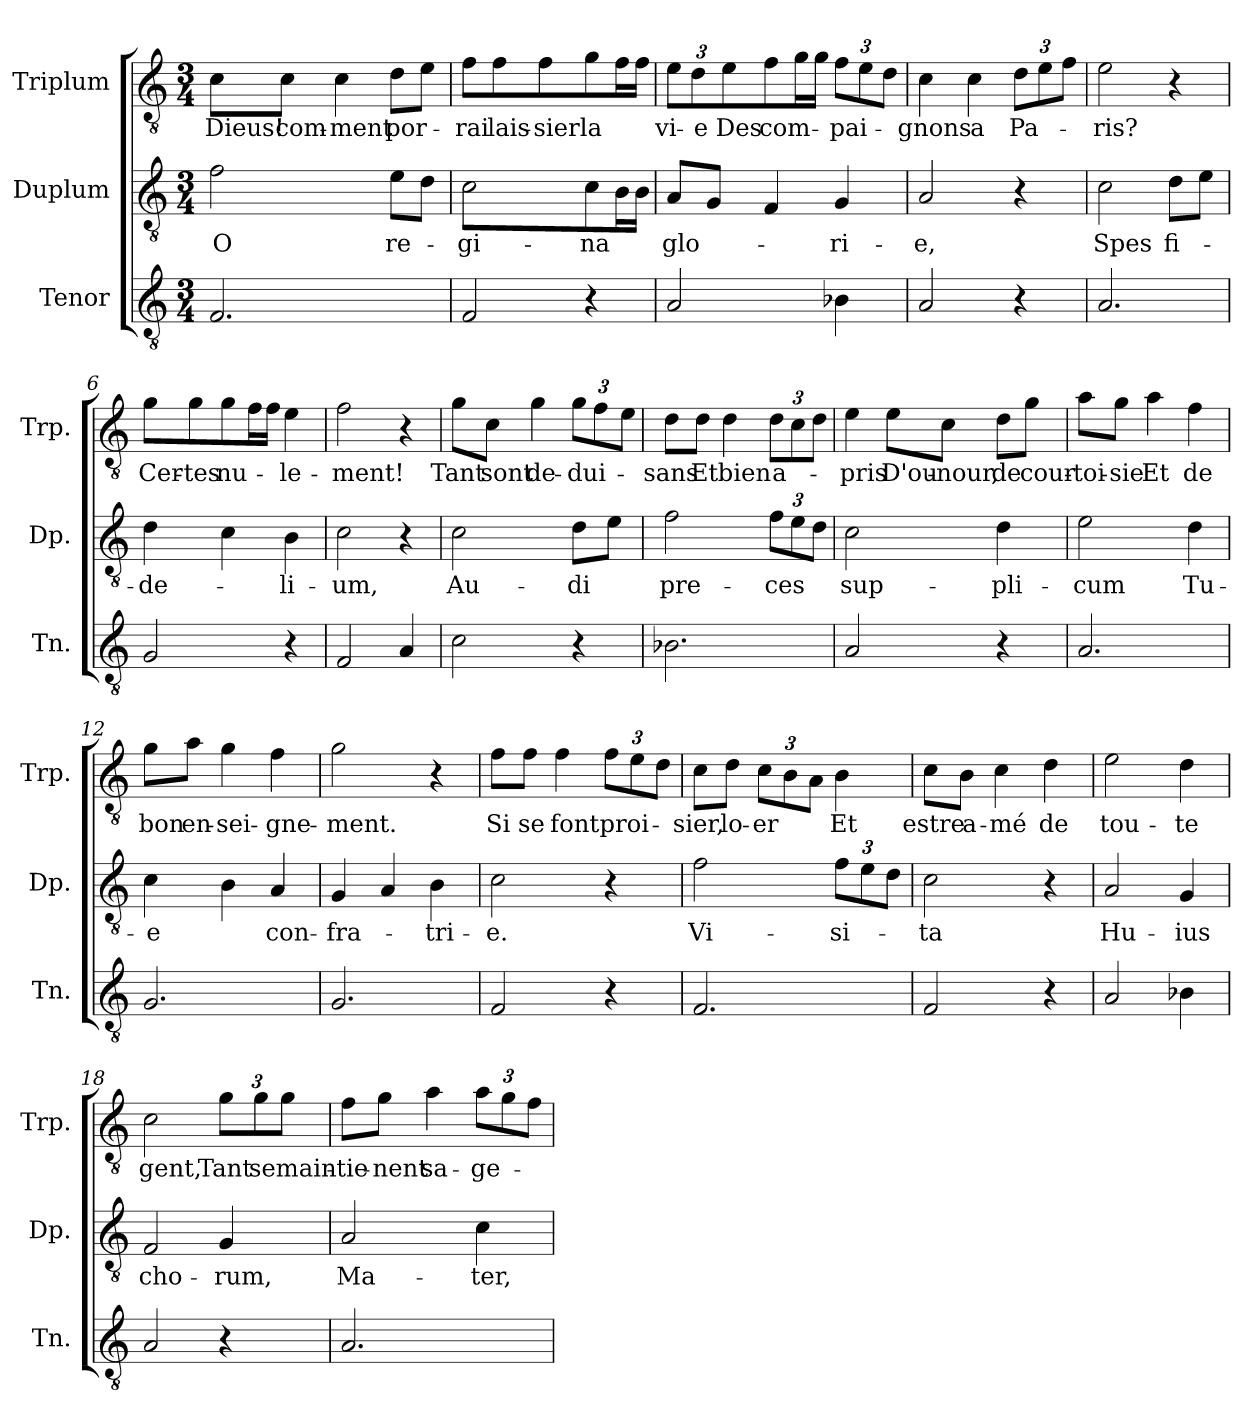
**kern	**kern	**text	**kern	**text
*part3	*part2	*part2	*part1	*part1
*staff3	*staff2	*staff2	*staff1	*staff1
*I"Tenor	*I"Duplum	*	*I"Triplum	*
*I'Tn.	*I'Dp.	*	*I'Trp.	*
*clefGv2	*clefGv2	*	*clefGv2	*
*k[]	*k[]	*	*k[]	*
*M3/4	*M3/4	*	*M3/4	*
=1	=1	=1	=1	=1
!	!	!LO:LY:b	!	!LO:LY:b
2.F/	2f\	O	8c\L	Dieus!
!	!	!	!	!LO:LY:b
.	.	.	8c\J	com-
!	!	!	!	!LO:LY:b
.	.	.	4c\	-ment
!	!	!LO:LY:b	!	!LO:LY:b
.	8e\L	re-	8d\L	por-
.	8d\J	.	8e\J	.
=2	=2	=2	=2	=2
!	!	!LO:LY:b	!	!LO:LY:b
2F/	2c\	-gi-	8f\L	-rai
!	!	!	!	!LO:LY:b
.	.	.	8f\J	lais-
!	!	!	!	!LO:LY:b
.	.	.	4f\	-sier
!	!	!LO:LY:b	!	!LO:LY:b
4r	8c\L	-na	8g\L	la
*	*tremolo	*	*	*
*	*	*	*tremolo	*
.	16B\	.	16f\	.
.	16B\JJ	.	16f\JJ	.
*	*	*	*Xtremolo	*
*	*Xtremolo	*	*	*
=3	=3	=3	=3	=3
!	!	!LO:LY:b	!	!
*	*	*	*Xbrackettup	*
!	!	!	!	!LO:LY:b
2A/	8A/L	glo-	12e\L	vi-
!	!	!	!	!LO:LY:b
.	.	.	12d\	-e
.	8G/J	.	.	.
!	!	!	!	!LO:LY:b
.	.	.	12e\J	Des
!	!	!	!	!LO:LY:b
.	4F/	.	8f\L	com-
*	*	*	*tremolo	*
.	.	.	16g\	.
.	.	.	16g\JJ	.
*	*	*	*Xtremolo	*
!	!	!LO:LY:b	!	!LO:LY:b
4B-X\	4G/	-ri-	12f\L	-pai-
.	.	.	12e\	.
.	.	.	12d\J	.
=4	=4	=4	=4	=4
!	!	!LO:LY:b	!	!LO:LY:b
2A/	2A/	-e,	4c\	-gnons
!	!	!	!	!LO:LY:b
.	.	.	4c\	a
!	!	!	!	!LO:LY:b
4r	4r	.	12d\L	Pa-
.	.	.	12e\	.
.	.	.	12f\J	.
=5	=5	=5	=5	=5
!	!	!LO:LY:b	!	!LO:LY:b
2.A/	2c\	Spes	2e\	-ris?
!	!	!LO:LY:b	!	!
.	8d\L	fi-	4r	.
.	8e\J	.	.	.
!!LO:LB:g=z
=6	=6	=6	=6	=6
!	!	!LO:LY:b	!	!LO:LY:b
2G/	4d\	-de-	8g\L	Cer-
!	!	!	!	!LO:LY:b
.	.	.	8g\J	-tes
!	!	!	!	!LO:LY:b
.	4c\	.	8g\L	nu-
*	*	*	*tremolo	*
.	.	.	16f\	.
.	.	.	16f\JJ	.
*	*	*	*Xtremolo	*
!	!	!LO:LY:b	!	!LO:LY:b
4r	4B\	-li-	4e\	-le-
=7	=7	=7	=7	=7
!	!	!LO:LY:b	!	!LO:LY:b
2F/	2c\	-um,	2f\	-ment!
4A/	4r	.	4r	.
=8	=8	=8	=8	=8
!	!	!LO:LY:b	!	!LO:LY:b
2c\	2c\	Au-	8g\L	Tant
!	!	!	!	!LO:LY:b
.	.	.	8c\J	sont
!	!	!	!	!LO:LY:b
.	.	.	4g\	de-
!	!	!LO:LY:b	!	!LO:LY:b
4r	8d\L	-di	12g\L	-dui-
.	.	.	12f\	.
.	8e\J	.	.	.
.	.	.	12e\J	.
=9	=9	=9	=9	=9
!	!	!LO:LY:b	!	!LO:LY:b
2.B-X\	2f\	pre-	8d\L	-sans
!	!	!	!	!LO:LY:b
.	.	.	8d\J	Et
!	!	!	!	!LO:LY:b
.	.	.	4d\	bien
*	*Xbrackettup	*	*	*
!	!	!LO:LY:b	!	!LO:LY:b
.	12f\L	-ces	12d\L	a-
.	12e\	.	12c\	.
.	12d\J	.	12d\J	.
=10	=10	=10	=10	=10
!	!	!LO:LY:b	!	!LO:LY:b
2A/	2c\	sup-	4e\	-pris
!	!	!	!	!LO:LY:b
.	.	.	8e\L	D'ou-
!	!	!	!	!LO:LY:b
.	.	.	8c\J	-nour,
!	!	!LO:LY:b	!	!LO:LY:b
4r	4d\	-pli-	8d\L	de
!	!	!	!	!LO:LY:b
.	.	.	8g\J	cour-
!!LO:LB:g=z
=11	=11	=11	=11	=11
!	!	!LO:LY:b	!	!LO:LY:b
2.A/	2e\	-cum	8a\L	-toi-
!	!	!	!	!LO:LY:b
.	.	.	8g\J	-sie
!	!	!	!	!LO:LY:b
.	.	.	4a\	Et
!	!	!LO:LY:b	!	!LO:LY:b
.	4d\	Tu-	4f\	de
=12	=12	=12	=12	=12
!	!	!LO:LY:b	!	!LO:LY:b
2.G/	4c\	-e	8g\L	bon
!	!	!	!	!LO:LY:b
.	.	.	8a\J	en-
!	!	!	!	!LO:LY:b
.	4B\	.	4g\	-sei-
!	!	!LO:LY:b	!	!LO:LY:b
.	4A/	con-	4f\	-gne-
=13	=13	=13	=13	=13
!	!	!LO:LY:b	!	!LO:LY:b
2.G/	4G/	-fra-	2g\	-ment.
.	4A/	.	.	.
!	!	!LO:LY:b	!	!
.	4B\	-tri-	4r	.
=14	=14	=14	=14	=14
!	!	!LO:LY:b	!	!LO:LY:b
2F/	2c\	-e.	8f\L	Si
!	!	!	!	!LO:LY:b
.	.	.	8f\J	se
!	!	!	!	!LO:LY:b
.	.	.	4f\	font
!	!	!	!	!LO:LY:b
4r	4r	.	12f\L	proi-
.	.	.	12e\	.
.	.	.	12d\J	.
=15	=15	=15	=15	=15
!	!	!LO:LY:b	!	!LO:LY:b
2.F/	2f\	Vi-	8c\L	-sier,
!	!	!	!	!LO:LY:b
.	.	.	8d\J	lo-
!	!	!	!	!LO:LY:b
.	.	.	12c\L	-er
.	.	.	12B\	.
.	.	.	12A\J	.
!	!	!LO:LY:b	!	!LO:LY:b
.	12f\L	-si-	4B\	Et
.	12e\	.	.	.
.	12d\J	.	.	.
=16	=16	=16	=16	=16
!	!	!LO:LY:b	!	!LO:LY:b
2F/	2c\	-ta	8c\L	estre
!	!	!	!	!LO:LY:b
.	.	.	8B\J	a-
!	!	!	!	!LO:LY:b
.	.	.	4c\	-mé
!	!	!	!	!LO:LY:b
4r	4r	.	4d\	de
=17	=17	=17	=17	=17
!	!	!LO:LY:b	!	!LO:LY:b
2A/	2A/	Hu-	2e\	tou-
!	!	!LO:LY:b	!	!LO:LY:b
4B-X\	4G/	-ius	4d\	-te
!!LO:LB:g=z
=18	=18	=18	=18	=18
!	!	!LO:LY:b	!	!LO:LY:b
2A/	2F/	cho-	2c\	gent,
!	!	!LO:LY:b	!	!LO:LY:b
4r	4G/	-rum,	12g\L	Tant
!	!	!	!	!LO:LY:b
.	.	.	12g\	se
!	!	!	!	!LO:LY:b
.	.	.	12g\J	main-
=19	=19	=19	=19	=19
!	!	!LO:LY:b	!	!LO:LY:b
2.A/	2A/	Ma-	8f\L	-tie-
!	!	!	!	!LO:LY:b
.	.	.	8g\J	-nent
!	!	!	!	!LO:LY:b
.	.	.	4a\	sa-
!	!	!LO:LY:b	!	!LO:LY:b
.	4c\	-ter,	12a\L	-ge-
.	.	.	12g\	.
.	.	.	12f\J	.
=	=	=	=	=
*-	*-	*-	*-	*-
